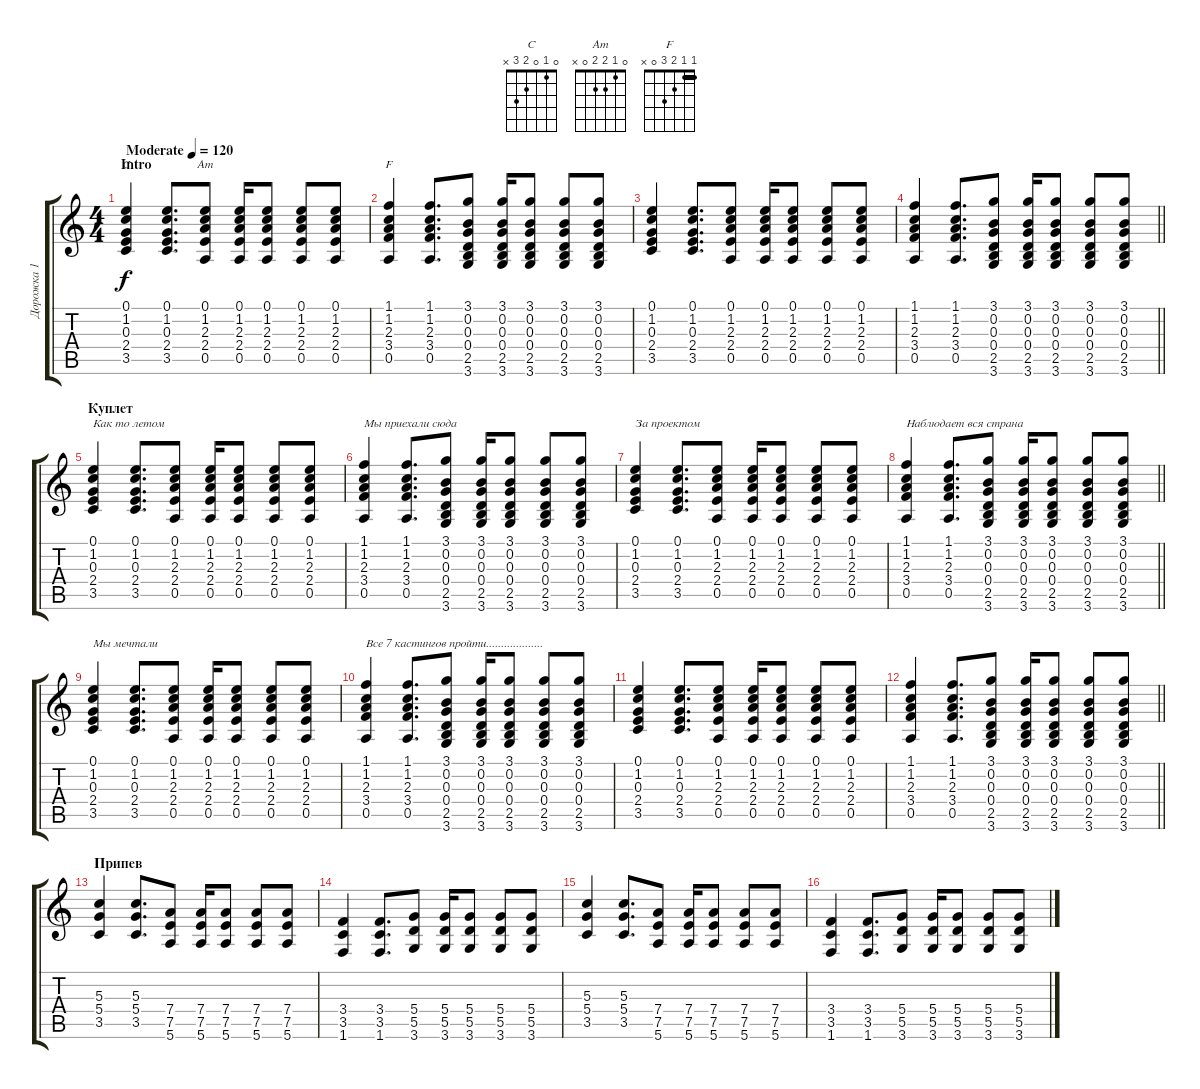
\track ("Дорожка 1" "Дорожка 1") {instrument distortionguitar}
\staff {score tabs}
\tuning (E4 B3 G3 D3 A2 E2) {hide}
\chord ("C" 0 1 0 2 3 x)
\chord ("Am" 0 1 2 2 0 x)
\chord ("F" 1 1 2 3 0 x) {barre 1}
\ts (4 4)
\section ("" "Intro")
\tempo (120 "Moderate")
\clef g2
\ks c
(0.1 1.2 0.3 2.4 3.5).4{ch "C" dy f instrument acousticguitarsteel} (0.1 1.2 0.3 2.4 3.5).8{d} (0.1 1.2 2.3 2.4 0.5).8{ch "Am"} (0.1 1.2 2.3 2.4 0.5).16 (0.1 1.2 2.3 2.4 0.5).8 (0.1 1.2 2.3 2.4 0.5).8 (0.1 1.2 2.3 2.4 0.5).8 |
(1.1 1.2 2.3 3.4 0.5).4{ch "F"} (1.1 1.2 2.3 3.4 0.5).8{d} (3.1 0.2 0.3 0.4 2.5 3.6).8 (3.1 0.2 0.3 0.4 2.5 3.6).16 (3.1 0.2 0.3 0.4 2.5 3.6).8 (3.1 0.2 0.3 0.4 2.5 3.6).8 (3.1 0.2 0.3 0.4 2.5 3.6).8 |
(0.1 1.2 0.3 2.4 3.5).4 (0.1 1.2 0.3 2.4 3.5).8{d} (0.1 1.2 2.3 2.4 0.5).8 (0.1 1.2 2.3 2.4 0.5).16 (0.1 1.2 2.3 2.4 0.5).8 (0.1 1.2 2.3 2.4 0.5).8 (0.1 1.2 2.3 2.4 0.5).8 |
\barLineRight lightlight
(1.1 1.2 2.3 3.4 0.5).4 (1.1 1.2 2.3 3.4 0.5).8{d} (3.1 0.2 0.3 0.4 2.5 3.6).8 (3.1 0.2 0.3 0.4 2.5 3.6).16 (3.1 0.2 0.3 0.4 2.5 3.6).8 (3.1 0.2 0.3 0.4 2.5 3.6).8 (3.1 0.2 0.3 0.4 2.5 3.6).8 |
\section ("" "Куплет")
(0.1 1.2 0.3 2.4 3.5).4{txt "Как то летом"} (0.1 1.2 0.3 2.4 3.5).8{d} (0.1 1.2 2.3 2.4 0.5).8 (0.1 1.2 2.3 2.4 0.5).16 (0.1 1.2 2.3 2.4 0.5).8 (0.1 1.2 2.3 2.4 0.5).8 (0.1 1.2 2.3 2.4 0.5).8 |
(1.1 1.2 2.3 3.4 0.5).4{txt "Мы приехали сюда"} (1.1 1.2 2.3 3.4 0.5).8{d} (3.1 0.2 0.3 0.4 2.5 3.6).8 (3.1 0.2 0.3 0.4 2.5 3.6).16 (3.1 0.2 0.3 0.4 2.5 3.6).8 (3.1 0.2 0.3 0.4 2.5 3.6).8 (3.1 0.2 0.3 0.4 2.5 3.6).8 |
(0.1 1.2 0.3 2.4 3.5).4{txt "За проектом"} (0.1 1.2 0.3 2.4 3.5).8{d} (0.1 1.2 2.3 2.4 0.5).8 (0.1 1.2 2.3 2.4 0.5).16 (0.1 1.2 2.3 2.4 0.5).8 (0.1 1.2 2.3 2.4 0.5).8 (0.1 1.2 2.3 2.4 0.5).8 |
\barLineRight lightlight
(1.1 1.2 2.3 3.4 0.5).4{txt "Наблюдает вся страна"} (1.1 1.2 2.3 3.4 0.5).8{d} (3.1 0.2 0.3 0.4 2.5 3.6).8 (3.1 0.2 0.3 0.4 2.5 3.6).16 (3.1 0.2 0.3 0.4 2.5 3.6).8 (3.1 0.2 0.3 0.4 2.5 3.6).8 (3.1 0.2 0.3 0.4 2.5 3.6).8 |
(0.1 1.2 0.3 2.4 3.5).4{txt "Мы мечтали"} (0.1 1.2 0.3 2.4 3.5).8{d} (0.1 1.2 2.3 2.4 0.5).8 (0.1 1.2 2.3 2.4 0.5).16 (0.1 1.2 2.3 2.4 0.5).8 (0.1 1.2 2.3 2.4 0.5).8 (0.1 1.2 2.3 2.4 0.5).8 |
(1.1 1.2 2.3 3.4 0.5).4{txt "Все 7 кастингов пройти..................."} (1.1 1.2 2.3 3.4 0.5).8{d} (3.1 0.2 0.3 0.4 2.5 3.6).8 (3.1 0.2 0.3 0.4 2.5 3.6).16 (3.1 0.2 0.3 0.4 2.5 3.6).8 (3.1 0.2 0.3 0.4 2.5 3.6).8 (3.1 0.2 0.3 0.4 2.5 3.6).8 |
(0.1 1.2 0.3 2.4 3.5).4 (0.1 1.2 0.3 2.4 3.5).8{d} (0.1 1.2 2.3 2.4 0.5).8 (0.1 1.2 2.3 2.4 0.5).16 (0.1 1.2 2.3 2.4 0.5).8 (0.1 1.2 2.3 2.4 0.5).8 (0.1 1.2 2.3 2.4 0.5).8 |
\barLineRight lightlight
(1.1 1.2 2.3 3.4 0.5).4 (1.1 1.2 2.3 3.4 0.5).8{d} (3.1 0.2 0.3 0.4 2.5 3.6).8 (3.1 0.2 0.3 0.4 2.5 3.6).16 (3.1 0.2 0.3 0.4 2.5 3.6).8 (3.1 0.2 0.3 0.4 2.5 3.6).8 (3.1 0.2 0.3 0.4 2.5 3.6).8 |
\section ("" "Припев")
(5.3 5.4 3.5).4{instrument distortionguitar} (5.3 5.4 3.5).8{d} (7.4 7.5 5.6).8 (7.4 7.5 5.6).16 (7.4 7.5 5.6).8 (7.4 7.5 5.6).8 (7.4 7.5 5.6).8 |
(3.4 3.5 1.6).4 (3.4 3.5 1.6).8{d} (5.4 5.5 3.6).8 (5.4 5.5 3.6).16 (5.4 5.5 3.6).8 (5.4 5.5 3.6).8 (5.4 5.5 3.6).8 |
(5.3 5.4 3.5).4 (5.3 5.4 3.5).8{d} (7.4 7.5 5.6).8 (7.4 7.5 5.6).16 (7.4 7.5 5.6).8 (7.4 7.5 5.6).8 (7.4 7.5 5.6).8 |
(3.4 3.5 1.6).4 (3.4 3.5 1.6).8{d} (5.4 5.5 3.6).8 (5.4 5.5 3.6).16 (5.4 5.5 3.6).8 (5.4 5.5 3.6).8 (5.4 5.5 3.6).8
